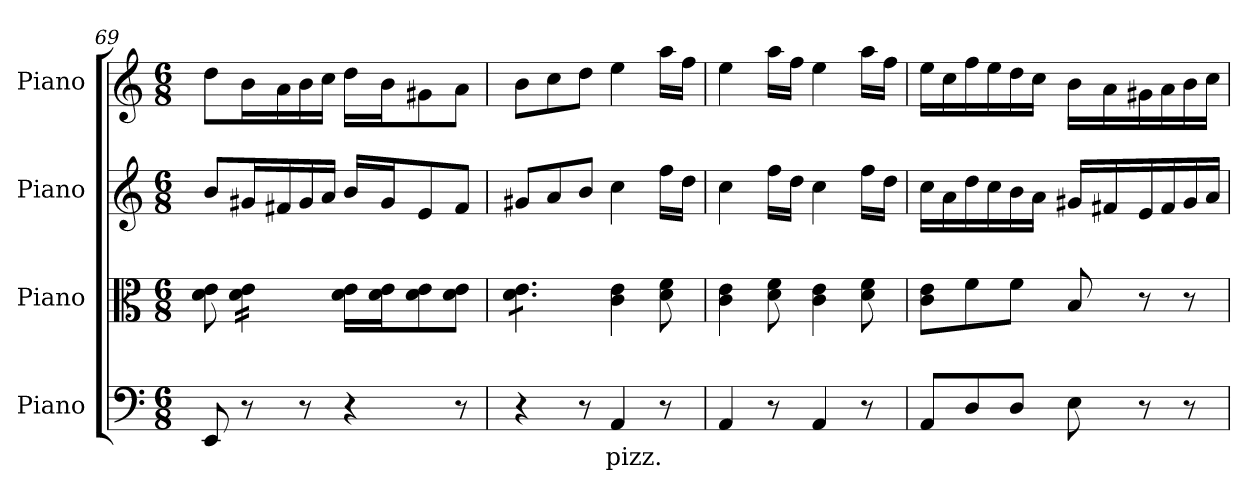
**kern	**text	**kern	**kern	**kern
*part4	*part4	*part3	*part2	*part1
*staff4	*staff4	*staff3	*staff2	*staff1
*I"Piano	*	*I"Piano	*I"Piano	*I"Piano
*I'Pno	*	*I'Pno	*I'Pno	*I'Pno
!!LO:PB:g=z
*clefF4	*	*clefC3	*clefG2	*clefG2
*k[]	*	*k[]	*k[]	*k[]
*M6/8	*	*M6/8	*M6/8	*M6/8
=69	=69	=69	=69	=69
8EE/	.	8d\ 8e\	8b/L	8dd\L
*	*	*tremolo	*	*
8r	.	16d\ 16e\LL	16g#X/L	16b\L
.	.	16d\ 16e\	16f#X/	16a\
8r	.	16d\ 16e\	16g#/	16b\
.	.	16d\ 16e\JJ	16a/JJ	16cc\JJ
*	*	*Xtremolo	*	*
4r	.	16d\ 16e\LL	16b/LL	16dd\LL
.	.	16d\ 16e\J	16g#/J	16b\J
.	.	8d\ 8e\	8e/	8g#X\
8r	.	8d\ 8e\J	8f#/J	8a\J
=70	=70	=70	=70	=70
*	*	*tremolo	*	*
4r	.	8d\ 8e\L	8g#X/L	8b\L
.	.	8d\ 8e\	8a/	8cc\
8r	.	8d\ 8e\J	8b/J	8dd\J
*	*	*Xtremolo	*	*
!	!LO:LY:b	!	!	!
4AA/	pizz.	4c\ 4e\	4cc\	4ee\
8r	.	8d\ 8f\	16ff\LL	16aa\LL
.	.	.	16dd\JJ	16ff\JJ
=71	=71	=71	=71	=71
4AA/	.	4c\ 4e\	4cc\	4ee\
8r	.	8d\ 8f\	16ff\LL	16aa\LL
.	.	.	16dd\JJ	16ff\JJ
4AA/	.	4c\ 4e\	4cc\	4ee\
8r	.	8d\ 8f\	16ff\LL	16aa\LL
.	.	.	16dd\JJ	16ff\JJ
=72	=72	=72	=72	=72
8AA/L	.	8c\ 8e\L	16cc\LL	16ee\LL
.	.	.	16a\	16cc\
8D/	.	8f\	16dd\	16ff\
.	.	.	16cc\	16ee\
8D/J	.	8f\J	16b\	16dd\
.	.	.	16a\JJ	16cc\JJ
8E\	.	8B/	16g#X/LL	16b\LL
.	.	.	16f#X/	16a\
8r	.	8r	16e/	16g#X\
.	.	.	16f#/	16a\
8r	.	8r	16g#/	16b\
.	.	.	16a/JJ	16cc\JJ
=	=	=	=	=
*-	*-	*-	*-	*-
